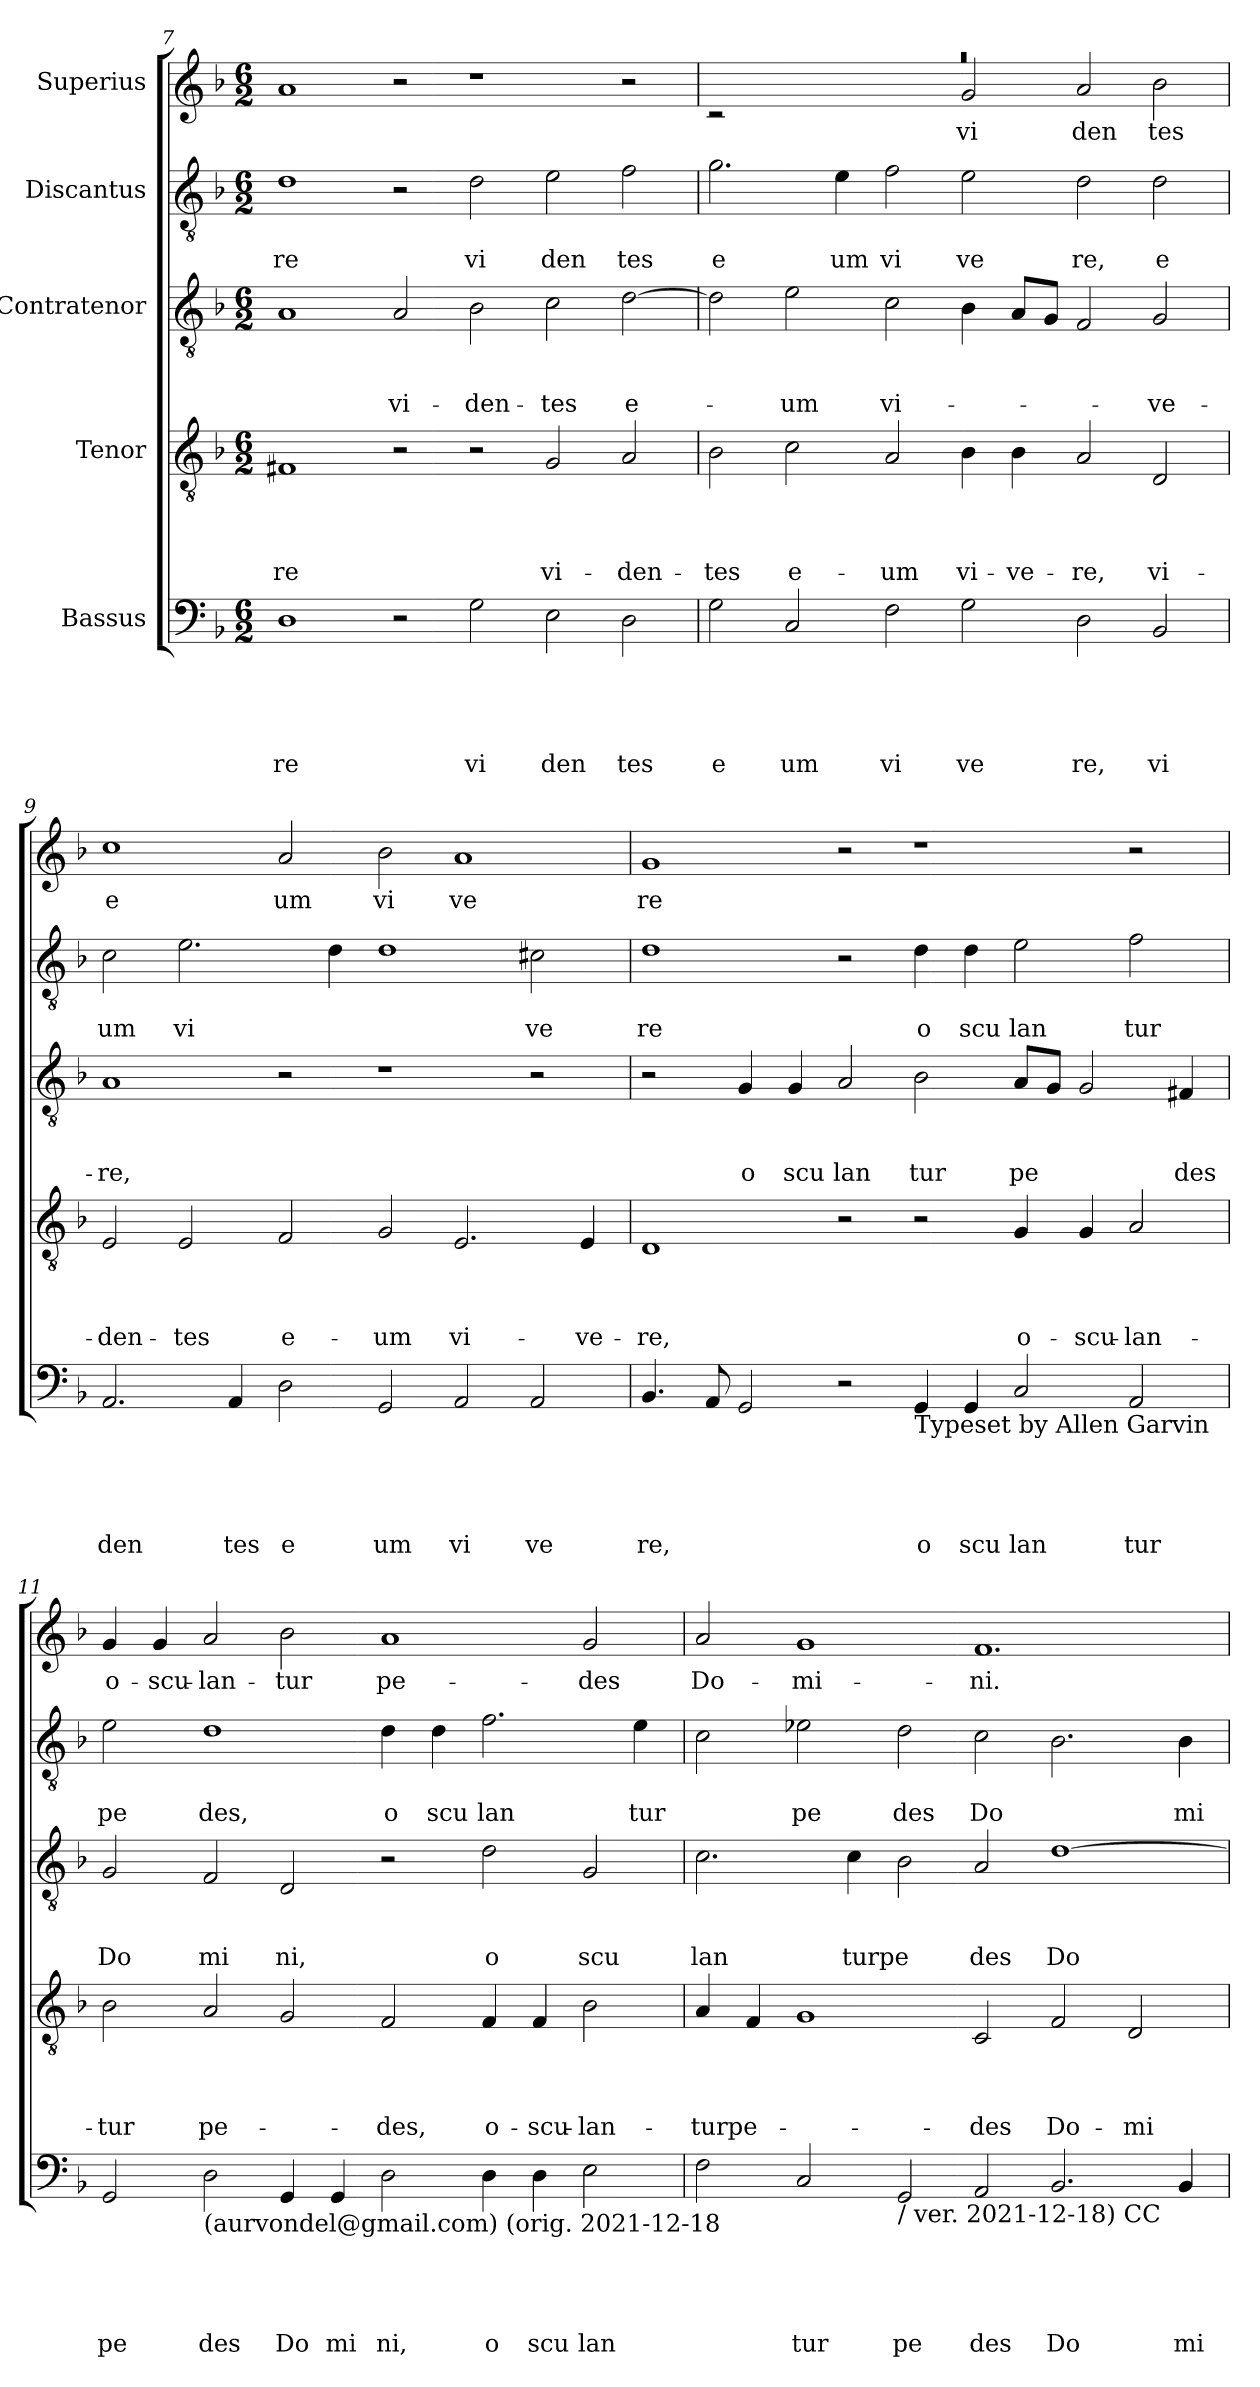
**kern	**text	**text	**text	**text	**text	**kern	**text	**text	**text	**text	**kern	**text	**text	**text	**kern	**text	**text	**kern	**text
*part5	*part5	*part5	*part5	*part5	*part5	*part4	*part4	*part4	*part4	*part4	*part3	*part3	*part3	*part3	*part2	*part2	*part2	*part1	*part1
*staff5	*staff5	*staff5	*staff5	*staff5	*staff5	*staff4	*staff4	*staff4	*staff4	*staff4	*staff3	*staff3	*staff3	*staff3	*staff2	*staff2	*staff2	*staff1	*staff1
*I"Bassus	*	*	*	*	*	*I"Tenor	*	*	*	*	*I"Contratenor	*	*	*	*I"Discantus	*	*	*I"Superius	*
*clefF4	*	*	*	*	*	*clefGv2	*	*	*	*	*clefGv2	*	*	*	*clefGv2	*	*	*clefG2	*
*k[b-]	*	*	*	*	*	*k[b-]	*	*	*	*	*k[b-]	*	*	*	*k[b-]	*	*	*k[b-]	*
*F:	*	*	*	*	*	*F:	*	*	*	*	*F:	*	*	*	*F:	*	*	*F:	*
*M6/2	*	*	*	*	*	*M6/2	*	*	*	*	*M6/2	*	*	*	*M6/2	*	*	*M6/2	*
=7	=7	=7	=7	=7	=7	=7	=7	=7	=7	=7	=7	=7	=7	=7	=7	=7	=7	=7	=7
!	!	!	!	!	!LO:LY:b	!	!	!	!	!LO:LY:b	!	!	!	!	!	!	!LO:LY:b	!	!
1D	.	.	.	.	re	1F#X	.	.	.	-re	1A	.	.	.	1d	.	re	1a	.
!	!	!	!	!	!	!	!	!	!	!	!	!	!	!LO:LY:b	!	!	!	!	!
2r	.	.	.	.	.	2r	.	.	.	.	2A/	.	.	vi-	2r	.	.	2r	.
!	!	!	!	!	!LO:LY:b	!	!	!	!	!	!	!	!	!LO:LY:b	!	!	!LO:LY:b	!	!
2G\	.	.	.	.	vi	2r	.	.	.	.	2B-\	.	.	-den-	2d\	.	vi	1r	.
!	!	!	!	!	!LO:LY:b	!	!	!	!	!LO:LY:b	!	!	!	!LO:LY:b	!	!	!LO:LY:b	!	!
2E\	.	.	.	.	den	2G/	.	.	.	vi-	2c\	.	.	-tes	2e\	.	den	.	.
!	!	!	!	!	!LO:LY:b	!	!	!	!	!LO:LY:b	!	!	!	!LO:LY:b	!	!	!LO:LY:b	!	!
2D\	.	.	.	.	tes	2A/	.	.	.	-den-	[>2d\	.	.	e-	2f\	.	tes	2r	.
=8	=8	=8	=8	=8	=8	=8	=8	=8	=8	=8	=8	=8	=8	=8	=8	=8	=8	=8	=8
!	!	!	!	!	!LO:LY:b	!	!	!	!	!LO:LY:b	!	!	!	!	!	!	!LO:LY:b	!LO:N:vis=1	!
*	*	*	*	*	*	*	*	*	*	*	*	*	*	*	*	*	*	*^	*
2G\	.	.	.	.	e	2B-\	.	.	.	-tes	2d\]	.	.	.	2.g\	.	e	0.raa	2rc	.
!	!	!	!	!	!LO:LY:b	!	!	!	!	!LO:LY:b	!	!	!	!LO:LY:b	!	!	!	!	!	!
2C/	.	.	.	.	um	2c\	.	.	.	e-	2e\	.	.	-um	.	.	.	.	1ryy	.
!	!	!	!	!	!	!	!	!	!	!	!	!	!	!	!	!	!LO:LY:b	!	!	!
.	.	.	.	.	.	.	.	.	.	.	.	.	.	.	4e\	.	um	.	.	.
!	!	!	!	!	!LO:LY:b	!	!	!	!	!LO:LY:b	!	!	!	!LO:LY:b	!	!	!LO:LY:b	!	!	!
2F\	.	.	.	.	vi	2A/	.	.	.	-um	2c\	.	.	vi-	2f\	.	vi	.	.	.
!	!	!	!	!	!LO:LY:b	!	!	!	!	!LO:LY:b	!	!	!	!	!	!	!LO:LY:b	!	!	!LO:LY:b
2G\	.	.	.	.	ve	4B-\	.	.	.	vi-	4B-\	.	.	.	2e\	.	ve	.	2g/	vi
!	!	!	!	!	!	!	!	!	!	!LO:LY:b	!	!	!	!	!	!	!	!	!	!
.	.	.	.	.	.	4B-\	.	.	.	-ve-	8A/L	.	.	.	.	.	.	.	.	.
.	.	.	.	.	.	.	.	.	.	.	8G/J	.	.	.	.	.	.	.	.	.
!	!	!	!	!	!LO:LY:b	!	!	!	!	!LO:LY:b	!	!	!	!	!	!	!LO:LY:b	!	!	!LO:LY:b
2D\	.	.	.	.	re,	2A/	.	.	.	-re,	2F/	.	.	.	2d\	.	re,	.	2a/	den
!	!	!	!	!	!LO:LY:b	!	!	!	!	!LO:LY:b	!	!	!	!LO:LY:b	!	!	!LO:LY:b	!	!	!LO:LY:b
2BB-/	.	.	.	.	vi	2D/	.	.	.	vi-	2G/	.	.	-ve-	2d\	.	e	.	2b-\	tes
=9	=9	=9	=9	=9	=9	=9	=9	=9	=9	=9	=9	=9	=9	=9	=9	=9	=9	=9	=9	=9
!	!	!	!	!	!LO:LY:b	!	!	!	!	!LO:LY:b	!	!	!	!LO:LY:b	!	!	!LO:LY:b	!	!	!LO:LY:b
*	*	*	*	*	*	*	*	*	*	*	*	*	*	*	*	*	*	*v	*v	*
2.AA/	.	.	.	.	den	2E/	.	.	.	-den-	1A	.	.	-re,	2c\	.	um	1cc	e
!	!	!	!	!	!	!	!	!	!	!LO:LY:b	!	!	!	!	!	!	!LO:LY:b	!	!
.	.	.	.	.	.	2E/	.	.	.	-tes	.	.	.	.	2.e\	.	vi	.	.
!	!	!	!	!	!LO:LY:b	!	!	!	!	!	!	!	!	!	!	!	!	!	!
4AA/	.	.	.	.	tes	.	.	.	.	.	.	.	.	.	.	.	.	.	.
!	!	!	!	!	!LO:LY:b	!	!	!	!	!LO:LY:b	!	!	!	!	!	!	!	!	!LO:LY:b
2D\	.	.	.	.	e	2F/	.	.	.	e-	2r	.	.	.	.	.	.	2a/	um
.	.	.	.	.	.	.	.	.	.	.	.	.	.	.	4d\	.	.	.	.
!	!	!	!	!	!LO:LY:b	!	!	!	!	!LO:LY:b	!	!	!	!	!	!	!	!	!LO:LY:b
2GG/	.	.	.	.	um	2G/	.	.	.	-um	1r	.	.	.	1d	.	.	2b-\	vi
!	!	!	!	!	!LO:LY:b	!	!	!	!	!LO:LY:b	!	!	!	!	!	!	!	!	!LO:LY:b
2AA/	.	.	.	.	vi	2.E/	.	.	.	vi-	.	.	.	.	.	.	.	1a	ve
!	!	!	!	!	!LO:LY:b	!	!	!	!	!	!	!	!	!	!	!	!LO:LY:b	!	!
2AA/	.	.	.	.	ve	.	.	.	.	.	2r	.	.	.	2c#X\	.	ve	.	.
!	!	!	!	!	!	!	!	!	!	!LO:LY:b	!	!	!	!	!	!	!	!	!
.	.	.	.	.	.	4E/	.	.	.	-ve-	.	.	.	.	.	.	.	.	.
!!LO:LB:g=z
=10	=10	=10	=10	=10	=10	=10	=10	=10	=10	=10	=10	=10	=10	=10	=10	=10	=10	=10	=10
!	!	!	!	!	!LO:LY:b	!	!	!	!	!LO:LY:b	!	!	!	!	!	!	!LO:LY:b	!	!LO:LY:b
4.BB-/	.	.	.	.	re,	1D	.	.	.	-re,	2r	.	.	.	1d	.	re	1g	re
8AA/	.	.	.	.	.	.	.	.	.	.	.	.	.	.	.	.	.	.	.
!	!	!	!	!	!	!	!	!	!	!	!	!	!	!LO:LY:b	!	!	!	!	!
2GG/	.	.	.	.	.	.	.	.	.	.	4G/	.	.	o	.	.	.	.	.
!	!	!	!	!	!	!	!	!	!	!	!	!	!	!LO:LY:b	!	!	!	!	!
.	.	.	.	.	.	.	.	.	.	.	4G/	.	.	scu	.	.	.	.	.
!	!	!	!	!	!	!	!	!	!	!	!	!	!	!LO:LY:b	!	!	!	!	!
2r	.	.	.	.	.	2r	.	.	.	.	2A/	.	.	lan	2r	.	.	2r	.
!LO:TX:b:t=Typeset by Allen Garvin	!	!	!	!	!	!	!	!	!	!	!	!	!	!	!	!	!	!	!
!	!	!	!	!	!LO:LY:b	!	!	!	!	!	!	!	!	!LO:LY:b	!	!	!LO:LY:b	!	!
4GG/	.	.	.	.	o	2r	.	.	.	.	2B-\	.	.	tur	4d\	.	o	1r	.
!	!	!	!	!	!LO:LY:b	!	!	!	!	!	!	!	!	!	!	!	!LO:LY:b	!	!
4GG/	.	.	.	.	scu	.	.	.	.	.	.	.	.	.	4d\	.	scu	.	.
!	!	!	!	!	!LO:LY:b	!	!	!	!	!LO:LY:b	!	!	!	!LO:LY:b	!	!	!LO:LY:b	!	!
2C/	.	.	.	.	lan	4G/	.	.	.	o-	8A/L	.	.	pe	2e\	.	lan	.	.
.	.	.	.	.	.	.	.	.	.	.	8G/J	.	.	.	.	.	.	.	.
!	!	!	!	!	!	!	!	!	!	!LO:LY:b	!	!	!	!	!	!	!	!	!
.	.	.	.	.	.	4G/	.	.	.	-scu-	2G/	.	.	.	.	.	.	.	.
!	!	!	!	!	!LO:LY:b	!	!	!	!	!LO:LY:b	!	!	!	!	!	!	!LO:LY:b	!	!
2AA/	.	.	.	.	tur	2A/	.	.	.	-lan-	.	.	.	.	2f\	.	tur	2r	.
!	!	!	!	!	!	!	!	!	!	!	!	!	!	!LO:LY:b	!	!	!	!	!
.	.	.	.	.	.	.	.	.	.	.	4F#X/	.	.	des	.	.	.	.	.
=11	=11	=11	=11	=11	=11	=11	=11	=11	=11	=11	=11	=11	=11	=11	=11	=11	=11	=11	=11
!	!	!	!	!	!LO:LY:b	!	!	!	!	!LO:LY:b	!	!	!	!LO:LY:b	!	!	!LO:LY:b	!	!LO:LY:b
2GG/	.	.	.	.	pe	2B-\	.	.	.	-tur	2G/	.	.	Do	2e\	.	pe	4g/	o-
!	!	!	!	!	!	!	!	!	!	!	!	!	!	!	!	!	!	!	!LO:LY:b
.	.	.	.	.	.	.	.	.	.	.	.	.	.	.	.	.	.	4g/	-scu-
!LO:TX:b:t=(aurvondel@gmail.com) (orig. 2021-12-18	!	!	!	!	!	!	!	!	!	!	!	!	!	!	!	!	!	!	!
!	!	!	!	!	!LO:LY:b	!	!	!	!	!LO:LY:b	!	!	!	!LO:LY:b	!	!	!LO:LY:b	!	!LO:LY:b
2D\	.	.	.	.	des	2A/	.	.	.	pe-	2F/	.	.	mi	1d	.	des,	2a/	-lan-
!	!	!	!	!	!LO:LY:b	!	!	!	!	!	!	!	!	!LO:LY:b	!	!	!	!	!LO:LY:b
4GG/	.	.	.	.	Do	2G/	.	.	.	.	2D/	.	.	ni,	.	.	.	2b-\	-tur
!	!	!	!	!	!LO:LY:b	!	!	!	!	!	!	!	!	!	!	!	!	!	!
4GG/	.	.	.	.	mi	.	.	.	.	.	.	.	.	.	.	.	.	.	.
!	!	!	!	!	!LO:LY:b	!	!	!	!	!LO:LY:b	!	!	!	!	!	!	!LO:LY:b	!	!LO:LY:b
2D\	.	.	.	.	ni,	2F/	.	.	.	-des,	2r	.	.	.	4d\	.	o	1a	pe-
!	!	!	!	!	!	!	!	!	!	!	!	!	!	!	!	!	!LO:LY:b	!	!
.	.	.	.	.	.	.	.	.	.	.	.	.	.	.	4d\	.	scu	.	.
!	!	!	!	!	!LO:LY:b	!	!	!	!	!LO:LY:b	!	!	!	!LO:LY:b	!	!	!LO:LY:b	!	!
4D\	.	.	.	.	o	4F/	.	.	.	o-	2d\	.	.	o	2.f\	.	lan	.	.
!	!	!	!	!	!LO:LY:b	!	!	!	!	!LO:LY:b	!	!	!	!	!	!	!	!	!
4D\	.	.	.	.	scu	4F/	.	.	.	-scu-	.	.	.	.	.	.	.	.	.
!	!	!	!	!	!LO:LY:b	!	!	!	!	!LO:LY:b	!	!	!	!LO:LY:b	!	!	!	!	!LO:LY:b
2E\	.	.	.	.	lan	2B-\	.	.	.	-lan-	2G/	.	.	scu	.	.	.	2g/	-des
!	!	!	!	!	!	!	!	!	!	!	!	!	!	!	!	!	!LO:LY:b	!	!
.	.	.	.	.	.	.	.	.	.	.	.	.	.	.	4e\	.	tur	.	.
=12	=12	=12	=12	=12	=12	=12	=12	=12	=12	=12	=12	=12	=12	=12	=12	=12	=12	=12	=12
!	!	!	!	!	!	!	!	!	!	!LO:LY:b	!	!	!	!LO:LY:b	!	!	!	!	!LO:LY:b
2F\	.	.	.	.	.	4A/	.	.	.	-turpe-	2.c\	.	.	lan	2c\	.	.	2a/	Do-
.	.	.	.	.	.	4F/	.	.	.	.	.	.	.	.	.	.	.	.	.
!	!	!	!	!	!LO:LY:b	!	!	!	!	!	!	!	!	!	!	!	!LO:LY:b	!	!LO:LY:b
2C/	.	.	.	.	tur	1G	.	.	.	.	.	.	.	.	2e-X\	.	pe	1g	-mi-
!	!	!	!	!	!	!	!	!	!	!	!	!	!	!LO:LY:b	!	!	!	!	!
.	.	.	.	.	.	.	.	.	.	.	4c\	.	.	turpe	.	.	.	.	.
!LO:TX:b:t=/ ver. 2021-12-18) CC	!	!	!	!	!	!	!	!	!	!	!	!	!	!	!	!	!	!	!
!	!	!	!	!	!LO:LY:b	!	!	!	!	!	!	!	!	!	!	!	!LO:LY:b	!	!
2GG/	.	.	.	.	pe	.	.	.	.	.	2B-\	.	.	.	2d\	.	des	.	.
!	!	!	!	!	!LO:LY:b	!	!	!	!	!LO:LY:b	!	!	!	!LO:LY:b	!	!	!LO:LY:b	!	!LO:LY:b
2AA/	.	.	.	.	des	2C/	.	.	.	-des	2A/	.	.	des	2c\	.	Do	1.f	-ni.
!	!	!	!	!	!LO:LY:b	!	!	!	!	!LO:LY:b	!	!	!	!LO:LY:b	!	!	!	!	!
2.BB-/	.	.	.	.	Do	2F/	.	.	.	Do-	[>1d	.	.	Do	2.B-\	.	.	.	.
!	!	!	!	!	!	!	!	!	!	!LO:LY:b	!	!	!	!	!	!	!	!	!
.	.	.	.	.	.	2D/	.	.	.	-mi-	.	.	.	.	.	.	.	.	.
!	!	!	!	!	!LO:LY:b	!	!	!	!	!	!	!	!	!	!	!	!LO:LY:b	!	!
4BB-/	.	.	.	.	mi	.	.	.	.	.	.	.	.	.	4B-\	.	mi	.	.
=	=	=	=	=	=	=	=	=	=	=	=	=	=	=	=	=	=	=	=
*-	*-	*-	*-	*-	*-	*-	*-	*-	*-	*-	*-	*-	*-	*-	*-	*-	*-	*-	*-
